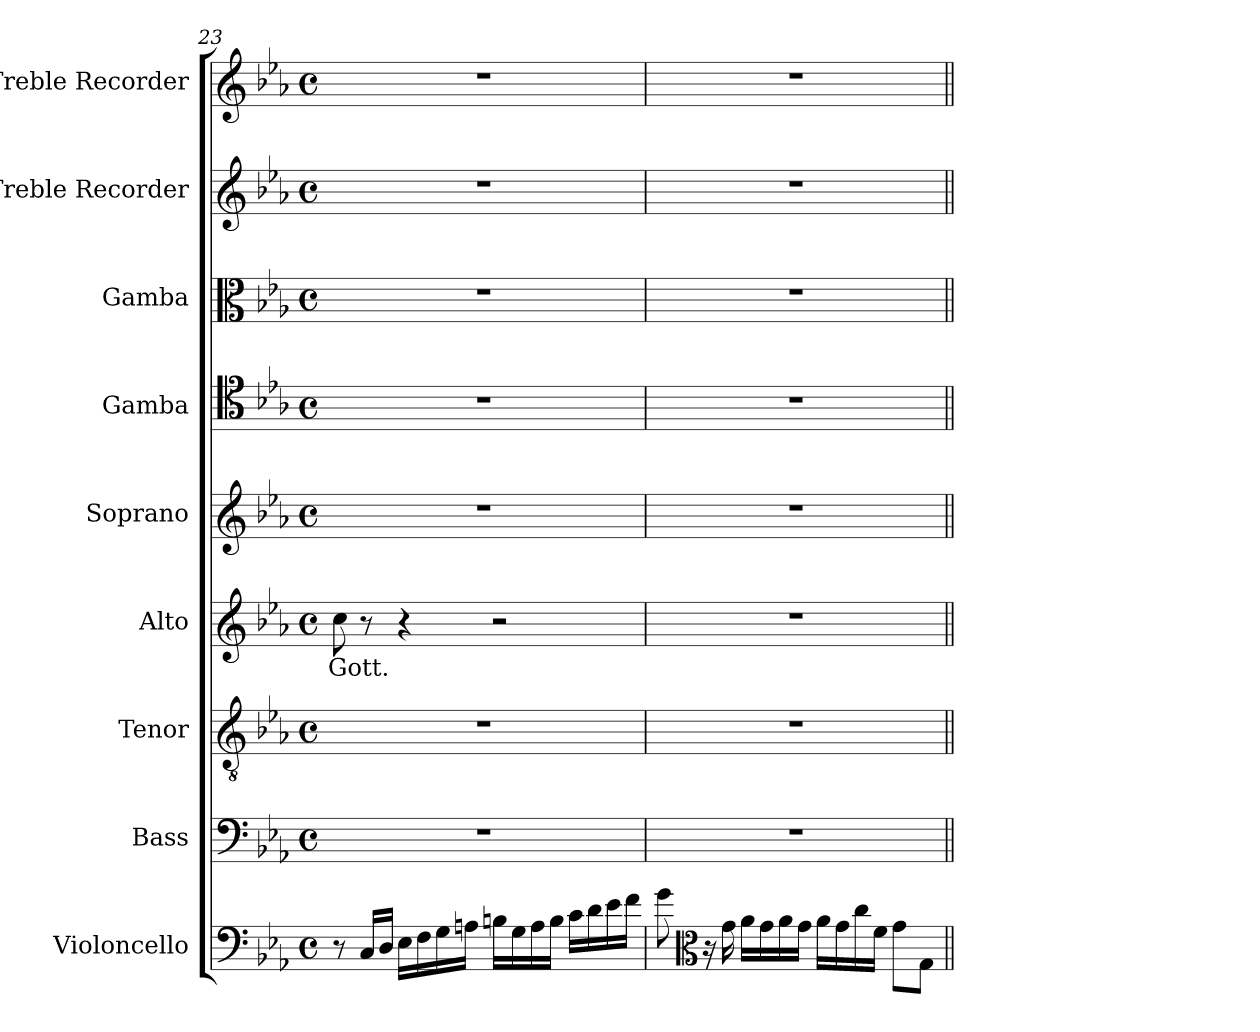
**kern	**kern	**kern	**kern	**text	**kern	**kern	**kern	**kern	**kern
*part9	*part8	*part7	*part6	*part6	*part5	*part4	*part3	*part2	*part1
*staff9	*staff8	*staff7	*staff6	*staff6	*staff5	*staff4	*staff3	*staff2	*staff1
*I"Violoncello	*I"Bass	*I"Tenor	*I"Alto	*	*I"Soprano	*I"Gamba	*I"Gamba	*I"Treble Recorder	*I"Treble Recorder
*	*	*I'T.	*	*	*I'S.	*	*	*I'Tr. Rec.	*I'Tr. Rec.
*clefF4	*clefF4	*clefGv2	*clefG2	*	*clefG2	*clefC4	*clefC3	*clefG2	*clefG2
*	*	*ITrd7c12	*	*	*	*	*	*	*
*k[b-e-a-]	*k[b-e-a-]	*k[b-e-a-]	*k[b-e-a-]	*	*k[b-e-a-]	*k[b-e-a-]	*k[b-e-a-]	*k[b-e-a-]	*k[b-e-a-]
*E-:	*E-:	*E-:	*E-:	*	*E-:	*E-:	*E-:	*E-:	*E-:
*M4/4	*M4/4	*M4/4	*M4/4	*	*M4/4	*M4/4	*M4/4	*M4/4	*M4/4
*met(c)	*met(c)	*met(c)	*met(c)	*	*met(c)	*met(c)	*met(c)	*met(c)	*met(c)
=23	=23	=23	=23	=23	=23	=23	=23	=23	=23
!	!	!	!	!LO:LY:b:color=#000000	!	!	!	!	!
8r	1r	1r	8cci\	Gott.	1r	1r	1r	1r	1r
16Ci/LL	.	.	8r	.	.	.	.	.	.
16Di/JJ	.	.	.	.	.	.	.	.	.
16E-i\LL	.	.	4r	.	.	.	.	.	.
16Fi\	.	.	.	.	.	.	.	.	.
16Gi\	.	.	.	.	.	.	.	.	.
16Ani\JJ	.	.	.	.	.	.	.	.	.
16Bni\LL	.	.	2r	.	.	.	.	.	.
16Gi\	.	.	.	.	.	.	.	.	.
16Ai\	.	.	.	.	.	.	.	.	.
16Bi\JJ	.	.	.	.	.	.	.	.	.
16ci\LL	.	.	.	.	.	.	.	.	.
16di\	.	.	.	.	.	.	.	.	.
16e-i\	.	.	.	.	.	.	.	.	.
16fi\JJ	.	.	.	.	.	.	.	.	.
=24	=24	=24	=24	=24	=24	=24	=24	=24	=24
8gi\	1r	1r	1r	.	1r	1r	1r	1r	1r
*clefC3	*	*	*	*	*	*	*	*	*
16r	.	.	.	.	.	.	.	.	.
16gi\	.	.	.	.	.	.	.	.	.
16a-i\LL	.	.	.	.	.	.	.	.	.
16gi\	.	.	.	.	.	.	.	.	.
16a-i\	.	.	.	.	.	.	.	.	.
16gi\JJ	.	.	.	.	.	.	.	.	.
16a-i\LL	.	.	.	.	.	.	.	.	.
16gi\	.	.	.	.	.	.	.	.	.
16cci\	.	.	.	.	.	.	.	.	.
16fi\JJ	.	.	.	.	.	.	.	.	.
8gi\L	.	.	.	.	.	.	.	.	.
8Gi\J	.	.	.	.	.	.	.	.	.
=||	=||	=||	=||	=||	=||	=||	=||	=||	=||
*-	*-	*-	*-	*-	*-	*-	*-	*-	*-
